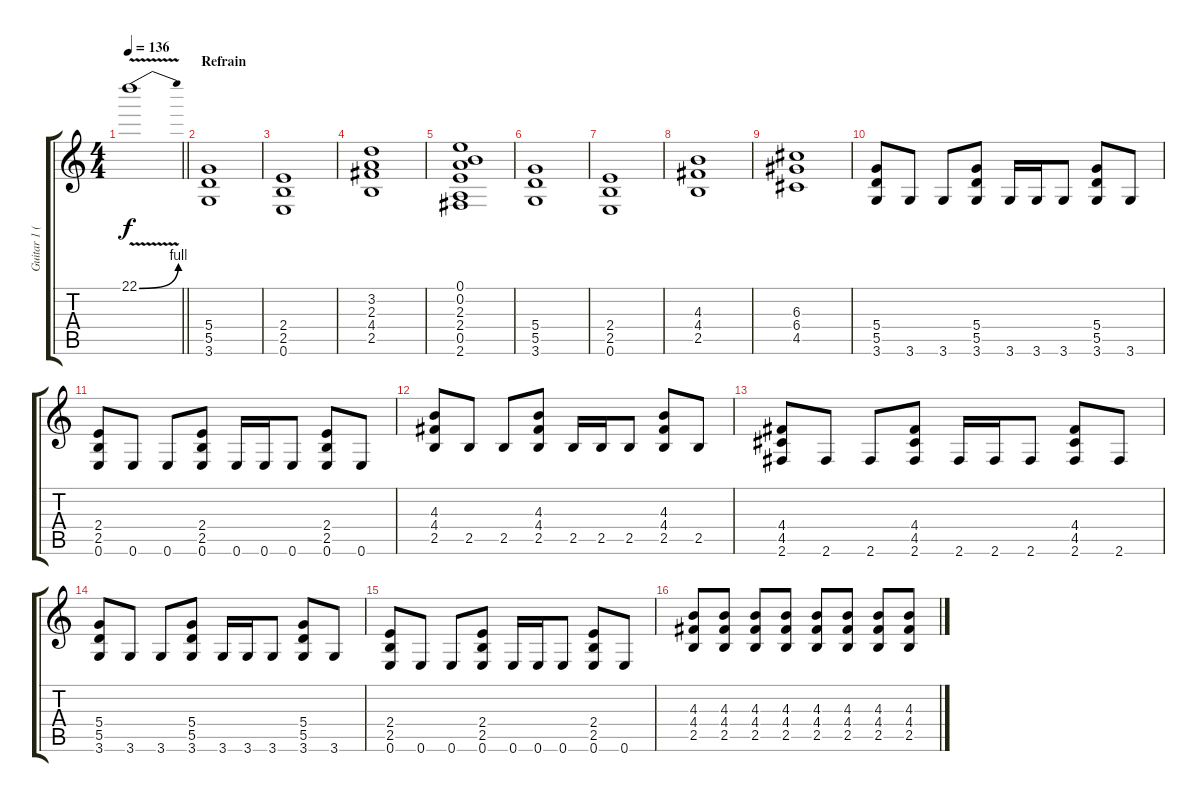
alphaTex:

\track ("Guitar 1 (solo)" "Guitar 1 (") {instrument distortionguitar}
\staff {score tabs}
\tuning (E4 B3 G3 D3 A2 E2) {hide}
\ts (4 4)
\tempo 136
\clef g2
\barLineRight lightlight
\ks c
22.1{be (bend 0 0 60 4) v}.1{dy f} |
\section ("" "Refrain")
(5.4 5.5 3.6).1{volume 13} |
(2.4 2.5 0.6).1 |
(3.2 2.3 4.4 2.5).1 |
(0.1 0.2 2.3 2.4 0.5 2.6).1 |
(5.4 5.5 3.6).1 |
(2.4 2.5 0.6).1 |
(4.3 4.4 2.5).1 |
(6.3 6.4 4.5).1 |
(5.4 5.5 3.6).8 3.6.8 3.6.8 (5.4 5.5 3.6).8 3.6.16 3.6.16 3.6.8 (5.4 5.5 3.6).8 3.6.8 |
(2.4 2.5 0.6).8 0.6.8 0.6.8 (2.4 2.5 0.6).8 0.6.16 0.6.16 0.6.8 (2.4 2.5 0.6).8 0.6.8 |
(4.3 4.4 2.5).8 2.5.8 2.5.8 (4.3 4.4 2.5).8 2.5.16 2.5.16 2.5.8 (4.3 4.4 2.5).8 2.5.8 |
(4.4 4.5 2.6).8 2.6.8 2.6.8 (4.4 4.5 2.6).8 2.6.16 2.6.16 2.6.8 (4.4 4.5 2.6).8 2.6.8 |
(5.4 5.5 3.6).8 3.6.8 3.6.8 (5.4 5.5 3.6).8 3.6.16 3.6.16 3.6.8 (5.4 5.5 3.6).8 3.6.8 |
(2.4 2.5 0.6).8 0.6.8 0.6.8 (2.4 2.5 0.6).8 0.6.16 0.6.16 0.6.8 (2.4 2.5 0.6).8 0.6.8 |
(4.3 4.4 2.5).8 (4.3 4.4 2.5).8 (4.3 4.4 2.5).8 (4.3 4.4 2.5).8 (4.3 4.4 2.5).8 (4.3 4.4 2.5).8 (4.3 4.4 2.5).8 (4.3 4.4 2.5).8
